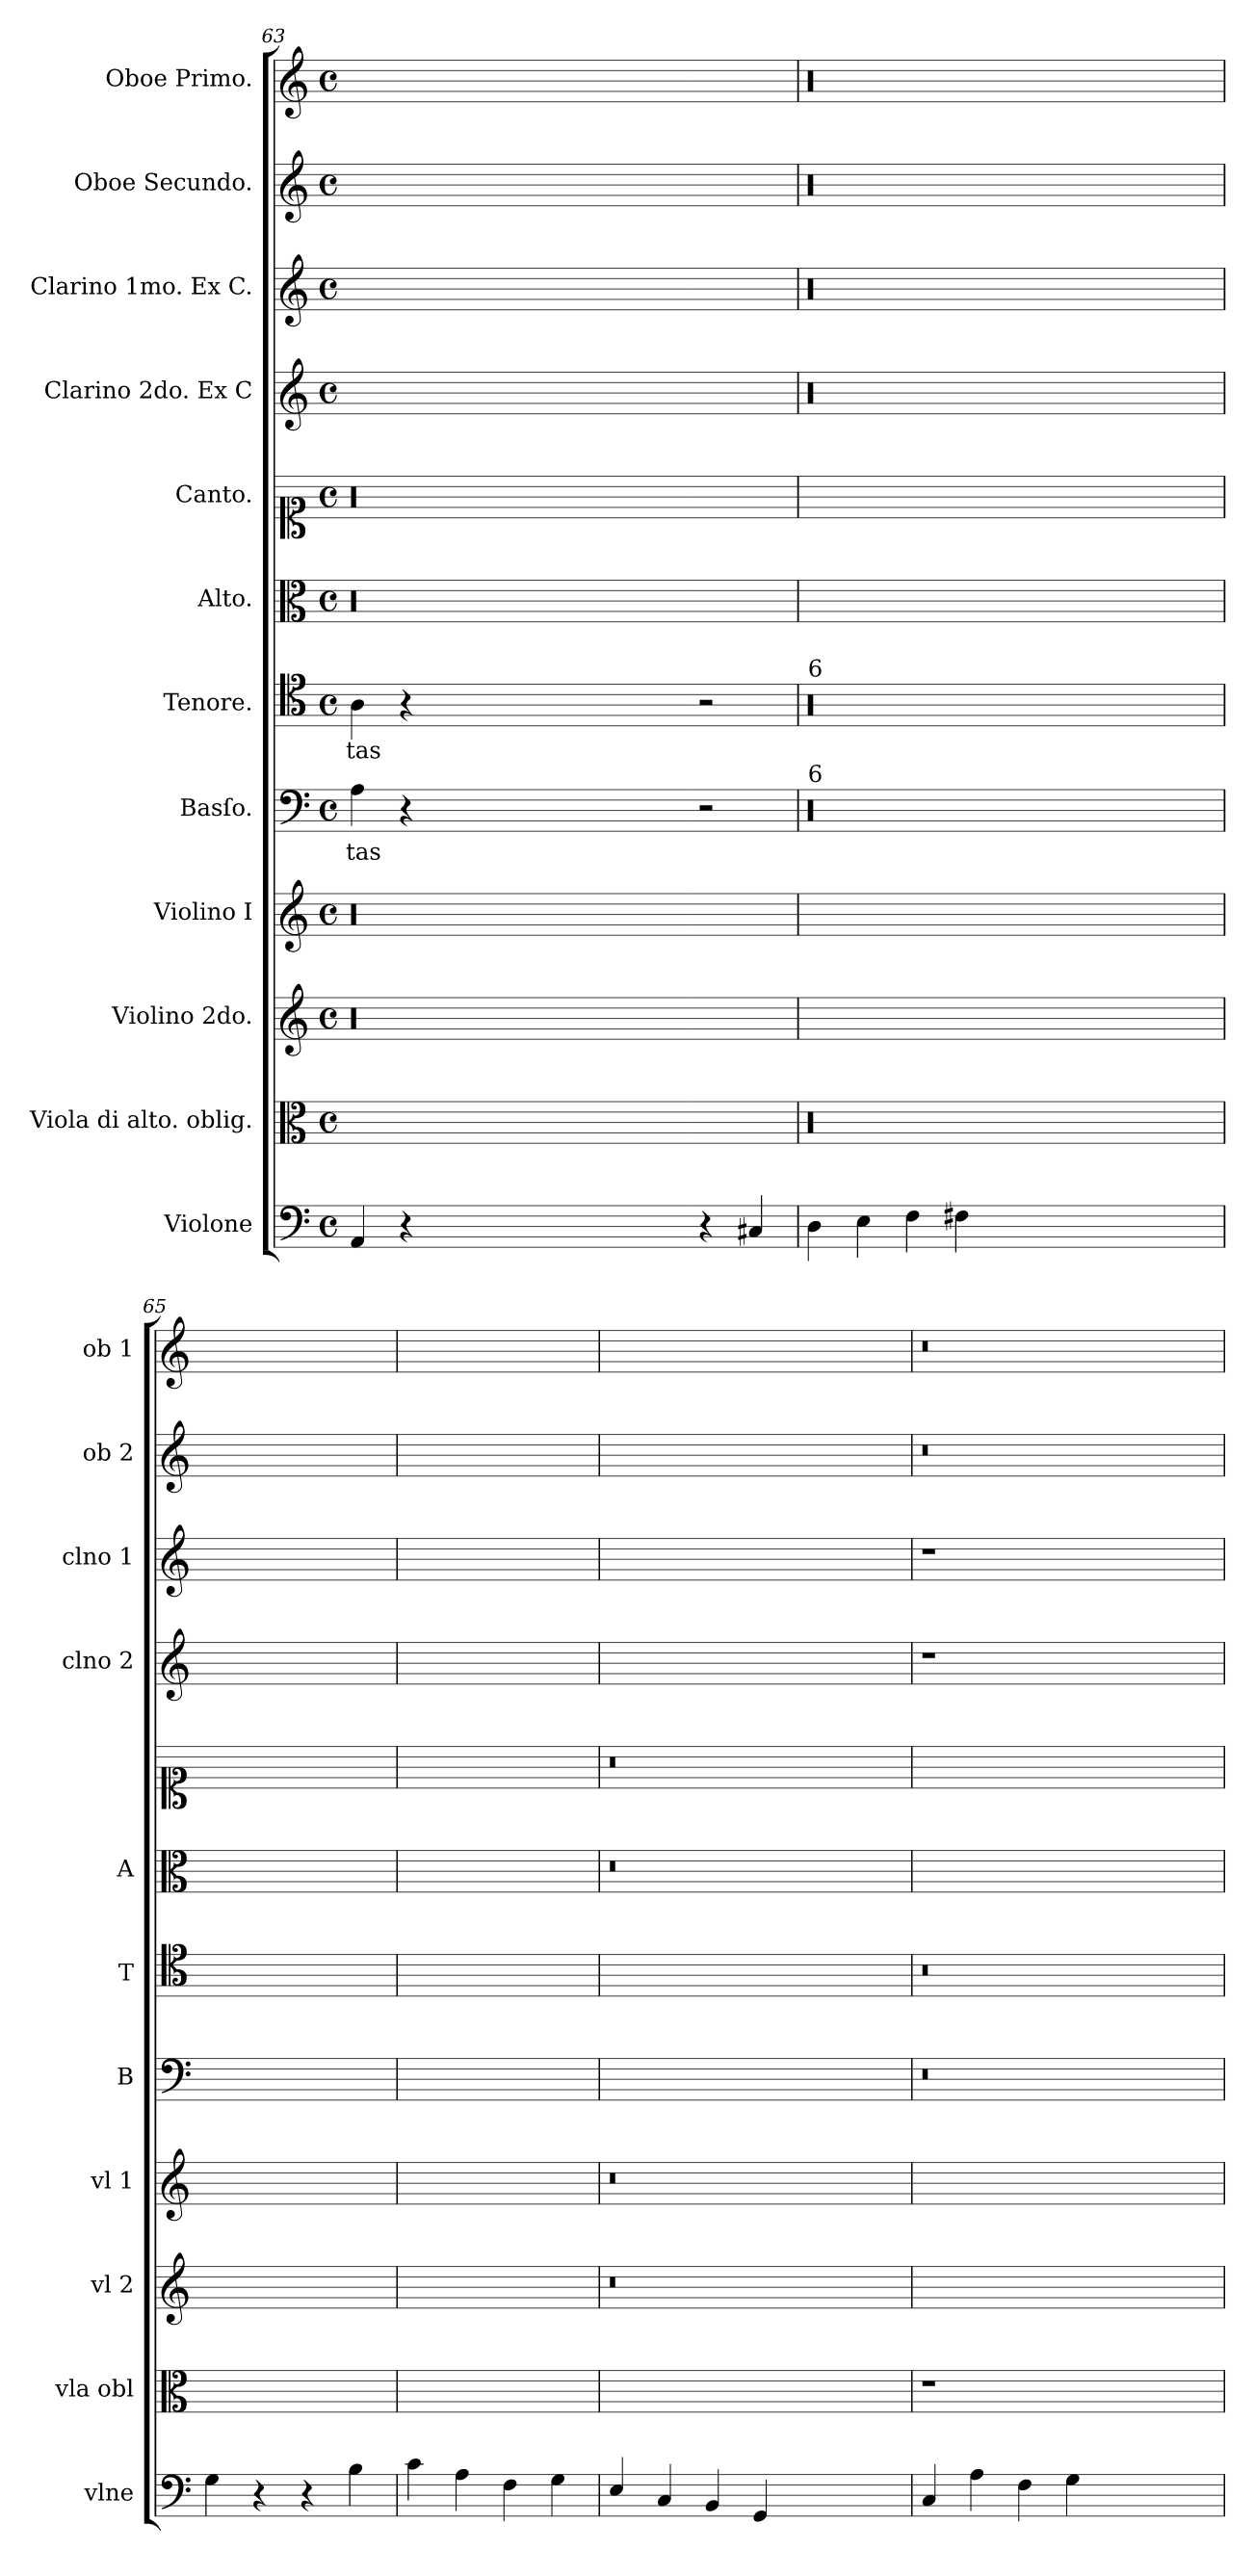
**kern	**dynam	**kern	**kern	**kern	**kern	**text	**kern	**text	**kern	**kern	**kern	**kern	**kern	**kern
*part12	*part12	*part11	*part10	*part9	*part8	*part8	*part7	*part7	*part6	*part5	*part4	*part3	*part2	*part1
*staff12	*staff12	*staff11	*staff10	*staff9	*staff8	*staff8	*staff7	*staff7	*staff6	*staff5	*staff4	*staff3	*staff2	*staff1
*I"Violone	*	*I"Viola di alto. oblig.	*I"Violino 2do.	*I"Violino I	*I"Basſo.	*	*I"Tenore.	*	*I"Alto.	*I"Canto.	*I"Clarino 2do. Ex C	*I"Clarino 1mo. Ex C.	*I"Oboe Secundo.	*I"Oboe Primo.
*I'vlne	*	*I'vla obl	*I'vl 2	*I'vl 1	*I'B	*	*I'T	*	*I'A	*	*I'clno 2	*I'clno 1	*I'ob 2	*I'ob 1
*clefF4	*	*clefC3	*clefG2	*clefG2	*clefF4	*	*clefC4	*	*clefC3	*clefC1	*clefG2	*clefG2	*clefG2	*clefG2
*k[]	*	*k[]	*k[]	*k[]	*k[]	*	*k[]	*	*k[]	*k[]	*k[]	*k[]	*k[]	*k[]
*C:	*	*C:	*C:	*C:	*C:	*	*C:	*	*C:	*C:	*C:	*C:	*C:	*C:
*M4/4	*	*M4/4	*M4/4	*M4/4	*M4/4	*	*M4/4	*	*M4/4	*M4/4	*M4/4	*M4/4	*M4/4	*M4/4
*met(c)	*	*met(c)	*met(c)	*met(c)	*met(c)	*	*met(c)	*	*met(c)	*met(c)	*met(c)	*met(c)	*met(c)	*met(c)
=63	=63	=63	=63	=63	=63	=63	=63	=63	=63	=63	=63	=63	=63	=63
4AA/	.	00ryy	00r	00r	4A\	-tas	4A\	-tas	00r	00r	00ryy	00ryy	00ryy	00ryy
4r	.	.	.	.	4r	.	4r	.	.	.	.	.	.	.
2%7ryy	.	.	.	.	2%7ryy	.	2%7ryy	.	.	.	.	.	.	.
=-	=-	=-	=-	=-	=-	=-	=-	=-	=-	=-	=-	=-	=-	=-
4r	.	2ryy	2ryy	2ryy	2r	.	2r	.	2ryy	2ryy	2ryy	2ryy	2ryy	2ryy
!	!LO:DY:a	!	!	!	!	!	!	!	!	!	!	!	!	!
4C#X/	p&colon;p.	.	.	.	.	.	.	.	.	.	.	.	.	.
=64	=64	=64	=64	=64	=64	=64	=64	=64	=64	=64	=64	=64	=64	=64
!	!	!	!	!	!	!	!LO:TX:a:t=6	!	!	!	!	!	!	!
!	!	!	!	!	!LO:TX:a:t=6	!	!	!	!	!	!	!	!	!
4D\	.	00r	00ryy	00ryy	00r	.	00r	.	00ryy	00ryy	00r	00r	00r	00r
4E\	.	.	.	.	.	.	.	.	.	.	.	.	.	.
4F\	.	.	.	.	.	.	.	.	.	.	.	.	.	.
4F#X\	.	.	.	.	.	.	.	.	.	.	.	.	.	.
0.ryy	.	.	.	.	.	.	.	.	.	.	.	.	.	.
=65	=65	=65	=65	=65	=65	=65	=65	=65	=65	=65	=65	=65	=65	=65
4G\	.	1ryy	1ryy	1ryy	1ryy	.	1ryy	.	1ryy	1ryy	1ryy	1ryy	1ryy	1ryy
4r	.	.	.	.	.	.	.	.	.	.	.	.	.	.
4r	.	.	.	.	.	.	.	.	.	.	.	.	.	.
4B\	.	.	.	.	.	.	.	.	.	.	.	.	.	.
=66	=66	=66	=66	=66	=66	=66	=66	=66	=66	=66	=66	=66	=66	=66
4c\	.	1ryy	1ryy	1ryy	1ryy	.	1ryy	.	1ryy	1ryy	1ryy	1ryy	1ryy	1ryy
4A\	.	.	.	.	.	.	.	.	.	.	.	.	.	.
4F\	.	.	.	.	.	.	.	.	.	.	.	.	.	.
4G\	.	.	.	.	.	.	.	.	.	.	.	.	.	.
=67	=67	=67	=67	=67	=67	=67	=67	=67	=67	=67	=67	=67	=67	=67
4E/	.	0ryy	0r	0r	0ryy	.	0ryy	.	0r	0r	0ryy	0ryy	0ryy	0ryy
4C/	.	.	.	.	.	.	.	.	.	.	.	.	.	.
4BB/	.	.	.	.	.	.	.	.	.	.	.	.	.	.
4GG/	.	.	.	.	.	.	.	.	.	.	.	.	.	.
1ryy	.	.	.	.	.	.	.	.	.	.	.	.	.	.
=68	=68	=68	=68	=68	=68	=68	=68	=68	=68	=68	=68	=68	=68	=68
4C/	.	1r	0ryy	0ryy	0r	.	0r	.	0ryy	0ryy	1r	1r	0r	0r
4A\	.	.	.	.	.	.	.	.	.	.	.	.	.	.
4F\	.	.	.	.	.	.	.	.	.	.	.	.	.	.
4G\	.	.	.	.	.	.	.	.	.	.	.	.	.	.
1ryy	.	1ryy	.	.	.	.	.	.	.	.	1ryy	1ryy	.	.
=	=	=	=	=	=	=	=	=	=	=	=	=	=	=
*-	*-	*-	*-	*-	*-	*-	*-	*-	*-	*-	*-	*-	*-	*-
